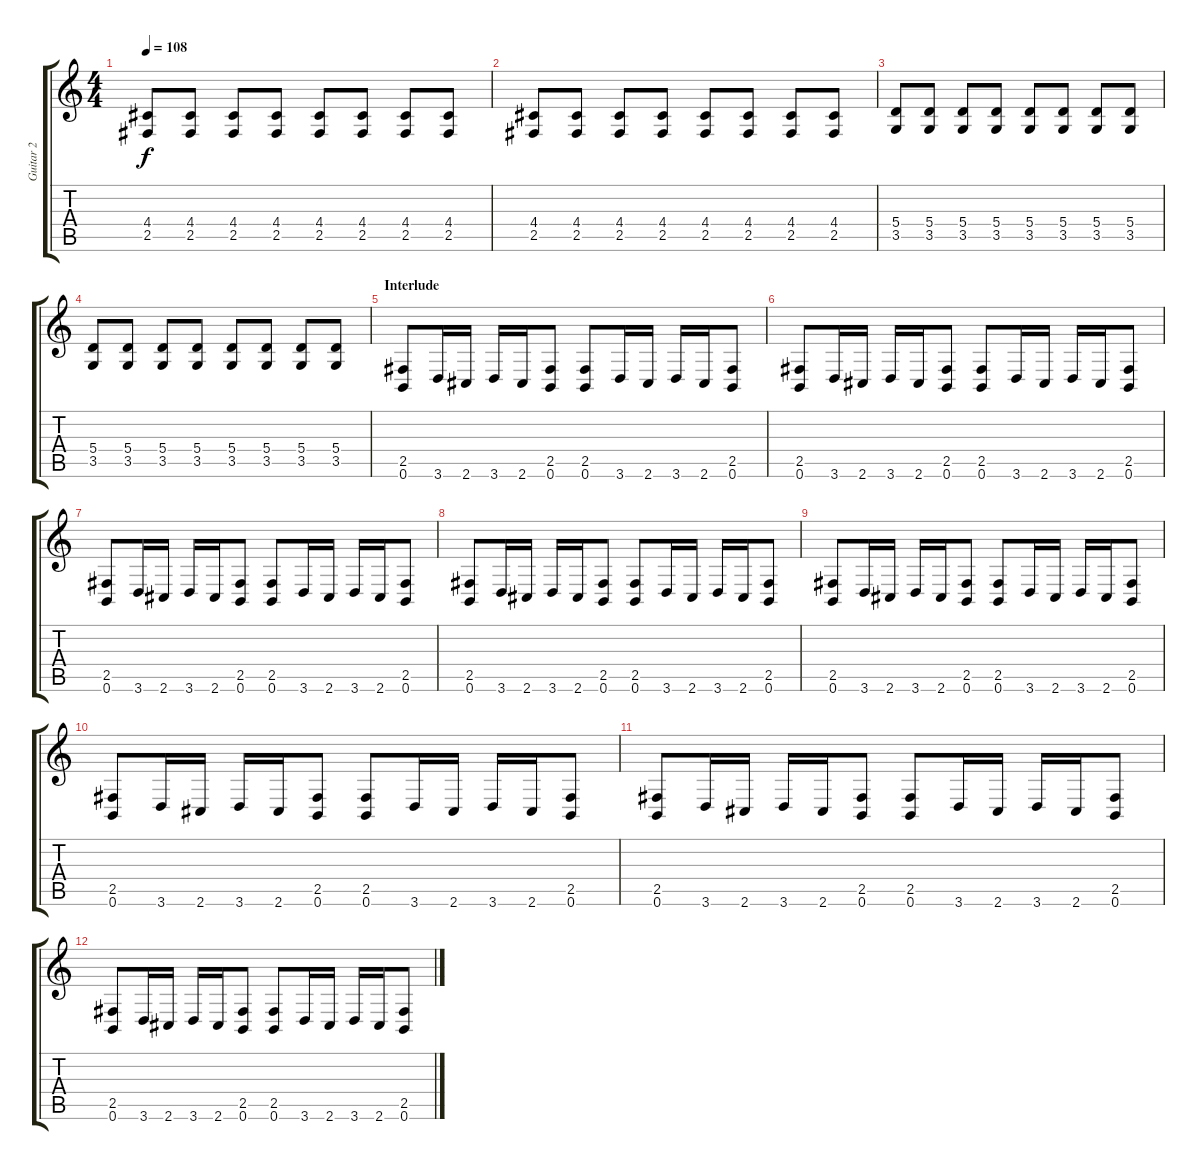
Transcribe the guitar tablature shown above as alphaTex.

\track ("Guitar 2" "Guitar 2") {instrument distortionguitar}
\staff {score tabs}
\tuning (B3 Gb3 D3 A2 E2 B1) {hide}
\ts (4 4)
\tempo 108
\clef g2
\ks c
(4.4 2.5).8{dy f} (4.4 2.5).8 (4.4 2.5).8 (4.4 2.5).8 (4.4 2.5).8 (4.4 2.5).8 (4.4 2.5).8 (4.4 2.5).8 |
(4.4 2.5).8 (4.4 2.5).8 (4.4 2.5).8 (4.4 2.5).8 (4.4 2.5).8 (4.4 2.5).8 (4.4 2.5).8 (4.4 2.5).8 |
(5.4 3.5).8 (5.4 3.5).8 (5.4 3.5).8 (5.4 3.5).8 (5.4 3.5).8 (5.4 3.5).8 (5.4 3.5).8 (5.4 3.5).8 |
(5.4 3.5).8 (5.4 3.5).8 (5.4 3.5).8 (5.4 3.5).8 (5.4 3.5).8 (5.4 3.5).8 (5.4 3.5).8 (5.4 3.5).8 |
\section ("" "Interlude")
(2.5 0.6).8 3.6.16 2.6.16 3.6.16 2.6.16 (2.5 0.6).8 (2.5 0.6).8 3.6.16 2.6.16 3.6.16 2.6.16 (2.5 0.6).8 |
(2.5 0.6).8 3.6.16 2.6.16 3.6.16 2.6.16 (2.5 0.6).8 (2.5 0.6).8 3.6.16 2.6.16 3.6.16 2.6.16 (2.5 0.6).8 |
(2.5 0.6).8 3.6.16 2.6.16 3.6.16 2.6.16 (2.5 0.6).8 (2.5 0.6).8 3.6.16 2.6.16 3.6.16 2.6.16 (2.5 0.6).8 |
(2.5 0.6).8 3.6.16 2.6.16 3.6.16 2.6.16 (2.5 0.6).8 (2.5 0.6).8 3.6.16 2.6.16 3.6.16 2.6.16 (2.5 0.6).8 |
(2.5 0.6).8 3.6.16 2.6.16 3.6.16 2.6.16 (2.5 0.6).8 (2.5 0.6).8 3.6.16 2.6.16 3.6.16 2.6.16 (2.5 0.6).8 |
(2.5 0.6).8 3.6.16 2.6.16 3.6.16 2.6.16 (2.5 0.6).8 (2.5 0.6).8 3.6.16 2.6.16 3.6.16 2.6.16 (2.5 0.6).8 |
(2.5 0.6).8 3.6.16 2.6.16 3.6.16 2.6.16 (2.5 0.6).8 (2.5 0.6).8 3.6.16 2.6.16 3.6.16 2.6.16 (2.5 0.6).8 |
(2.5 0.6).8 3.6.16 2.6.16 3.6.16 2.6.16 (2.5 0.6).8 (2.5 0.6).8 3.6.16 2.6.16 3.6.16 2.6.16 (2.5 0.6).8
